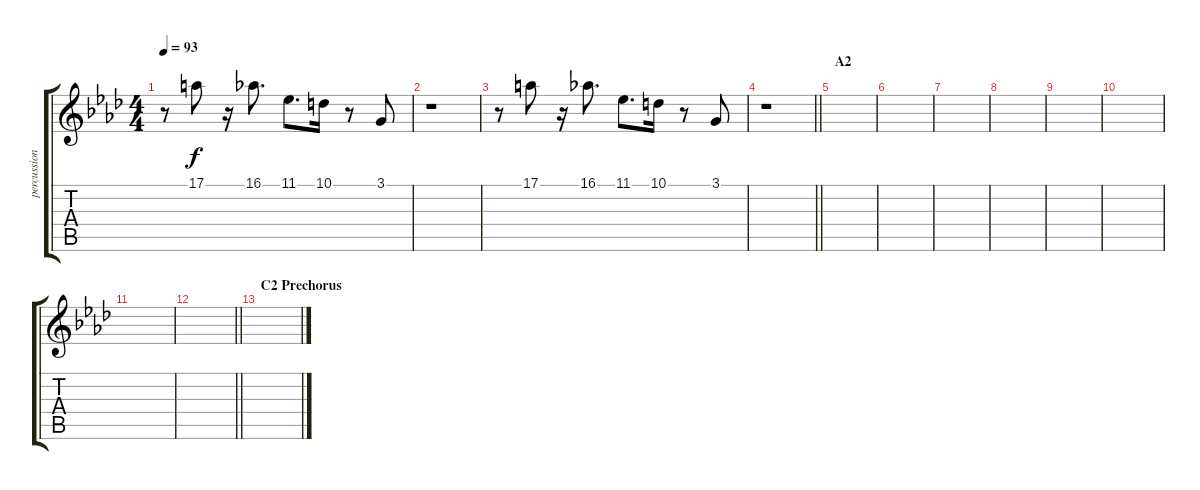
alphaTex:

\track ("percussion" "percussion") {instrument synthdrum}
\staff {score tabs}
\tuning (E4 B3 G3 D3 A2 E2) {hide}
\ts (4 4)
\tempo 93
\clef g2
\ks fminor
r.8{dy f} 17.1.8 r.16 16.1.8{d} 11.1.8{d} 10.1.16 r.8 3.1.8 |
r.1 |
r.8 17.1.8 r.16 16.1.8{d} 11.1.8{d} 10.1.16 r.8 3.1.8 |
\barLineRight lightlight
r.1 |
\section ("" "A2")
|
|
|
|
|
|
|
\barLineRight lightlight
|
\section ("" "C2 Prechorus")
